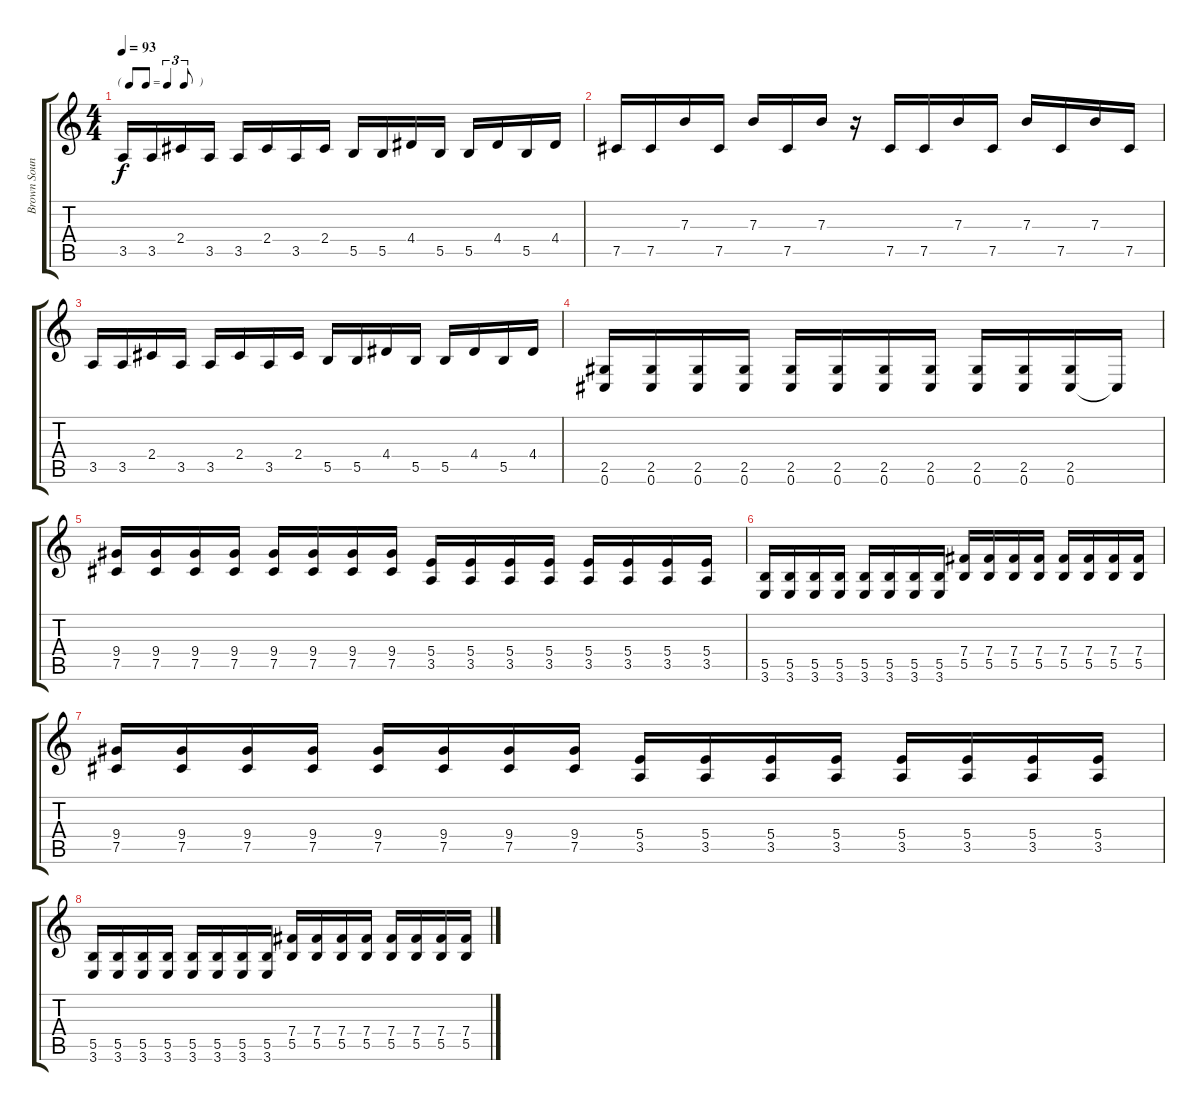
\track ("Brown Sound" "Brown Soun") {instrument distortionguitar}
\staff {score tabs}
\tuning (Db4 Ab3 E3 B2 Gb2 Db2) {hide}
\ts (4 4)
\tf triplet8th
\tempo 93
\clef g2
\ks c
3.5.16{dy f} 3.5.16 2.4.16{instrument distortionguitar} 3.5.16{instrument electricguitarmuted} 3.5.16 2.4.16{instrument distortionguitar} 3.5.16{instrument electricguitarmuted} 2.4.16{instrument distortionguitar} 5.5.16{instrument electricguitarmuted} 5.5.16 4.4.16{instrument distortionguitar} 5.5.16{instrument electricguitarmuted} 5.5.16 4.4.16{instrument distortionguitar} 5.5.16{instrument electricguitarmuted} 4.4.16{instrument distortionguitar} |
7.5.16{instrument electricguitarmuted} 7.5.16 7.3.16{instrument distortionguitar} 7.5.16{instrument electricguitarmuted} 7.3.16{instrument distortionguitar} 7.5.16{instrument electricguitarmuted} 7.3.16{instrument distortionguitar} r.16{instrument electricguitarmuted} 7.5.16 7.5.16 7.3.16{instrument distortionguitar} 7.5.16{instrument electricguitarmuted} 7.3.16{instrument distortionguitar} 7.5.16{instrument electricguitarmuted} 7.3.16{instrument distortionguitar} 7.5.16{instrument electricguitarmuted} |
3.5.16 3.5.16 2.4.16{instrument distortionguitar} 3.5.16{instrument electricguitarmuted} 3.5.16 2.4.16{instrument distortionguitar} 3.5.16{instrument electricguitarmuted} 2.4.16{instrument distortionguitar} 5.5.16{instrument electricguitarmuted} 5.5.16 4.4.16{instrument distortionguitar} 5.5.16{instrument electricguitarmuted} 5.5.16 4.4.16{instrument distortionguitar} 5.5.16{instrument electricguitarmuted} 4.4.16{instrument distortionguitar} |
(2.5 0.6).16{instrument electricguitarmuted} (2.5 0.6).16 (2.5 0.6).16 (2.5 0.6).16 (2.5 0.6).16 (2.5 0.6).16 (2.5 0.6).16 (2.5 0.6).16 (2.5 0.6).16{instrument distortionguitar} (2.5 0.6).16 (2.5 0.6).16 0.6{t}.16 |
(9.4 7.5).16 (9.4 7.5).16 (9.4 7.5).16 (9.4 7.5).16 (9.4 7.5).16 (9.4 7.5).16 (9.4 7.5).16 (9.4 7.5).16 (5.4 3.5).16 (5.4 3.5).16 (5.4 3.5).16 (5.4 3.5).16 (5.4 3.5).16 (5.4 3.5).16 (5.4 3.5).16 (5.4 3.5).16 |
(5.5 3.6).16 (5.5 3.6).16 (5.5 3.6).16 (5.5 3.6).16 (5.5 3.6).16 (5.5 3.6).16 (5.5 3.6).16 (5.5 3.6).16 (7.4 5.5).16 (7.4 5.5).16 (7.4 5.5).16 (7.4 5.5).16 (7.4 5.5).16 (7.4 5.5).16 (7.4 5.5).16 (7.4 5.5).16 |
(9.4 7.5).16 (9.4 7.5).16 (9.4 7.5).16 (9.4 7.5).16 (9.4 7.5).16 (9.4 7.5).16 (9.4 7.5).16 (9.4 7.5).16 (5.4 3.5).16 (5.4 3.5).16 (5.4 3.5).16 (5.4 3.5).16 (5.4 3.5).16 (5.4 3.5).16 (5.4 3.5).16 (5.4 3.5).16 |
(5.5 3.6).16 (5.5 3.6).16 (5.5 3.6).16 (5.5 3.6).16 (5.5 3.6).16 (5.5 3.6).16 (5.5 3.6).16 (5.5 3.6).16 (7.4 5.5).16 (7.4 5.5).16 (7.4 5.5).16 (7.4 5.5).16 (7.4 5.5).16 (7.4 5.5).16 (7.4 5.5).16 (7.4 5.5).16
